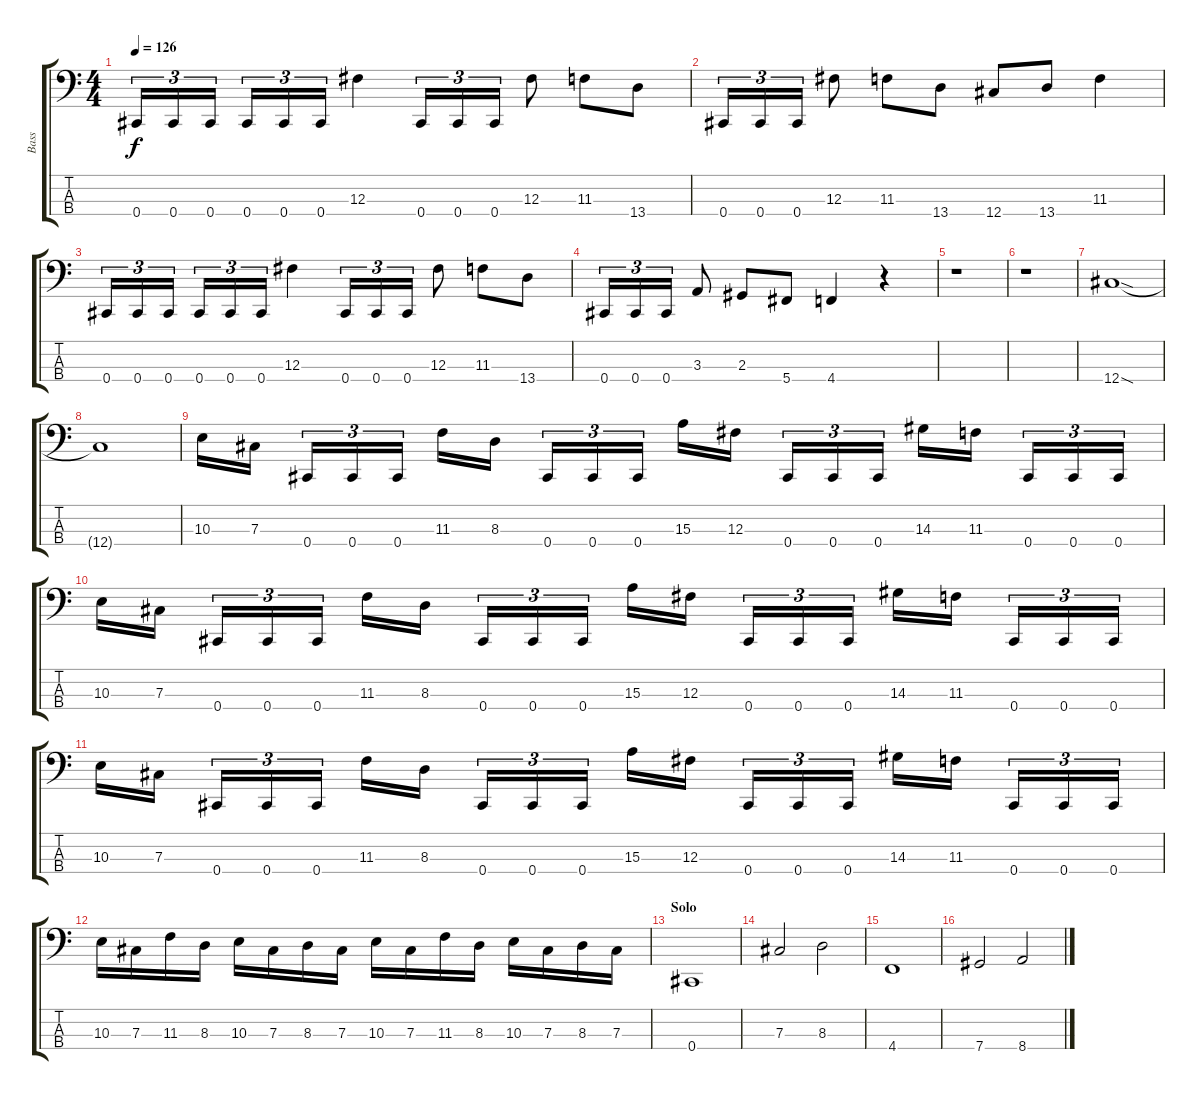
\track ("Bass" "Bass") {instrument electricbassfinger}
\staff {score tabs}
\tuning (E2 B1 Gb1 Db1) {hide}
\ts (4 4)
\tempo 126
\clef f4
\ks c
0.4.16{tu (3 2) dy f} 0.4.16{tu (3 2)} 0.4.16{tu (3 2)} 0.4.16{tu (3 2)} 0.4.16{tu (3 2)} 0.4.16{tu (3 2)} 12.3.4 0.4.16{tu (3 2)} 0.4.16{tu (3 2)} 0.4.16{tu (3 2)} 12.3.8 11.3.8 13.4.8 |
0.4.16{tu (3 2)} 0.4.16{tu (3 2)} 0.4.16{tu (3 2)} 12.3.8 11.3.8 13.4.8 12.4.8 13.4.8 11.3.4 |
0.4.16{tu (3 2)} 0.4.16{tu (3 2)} 0.4.16{tu (3 2)} 0.4.16{tu (3 2)} 0.4.16{tu (3 2)} 0.4.16{tu (3 2)} 12.3.4 0.4.16{tu (3 2)} 0.4.16{tu (3 2)} 0.4.16{tu (3 2)} 12.3.8 11.3.8 13.4.8 |
0.4.16{tu (3 2)} 0.4.16{tu (3 2)} 0.4.16{tu (3 2)} 3.3.8 2.3.8 5.4.8 4.4.4 r.4 |
\section ("" "")
r.1 |
r.1 |
12.4{sod}.1 |
12.4{t}.1 |
10.3.16 7.3.16 0.4.16{tu (3 2)} 0.4.16{tu (3 2)} 0.4.16{tu (3 2)} 11.3.16 8.3.16 0.4.16{tu (3 2)} 0.4.16{tu (3 2)} 0.4.16{tu (3 2)} 15.3.16 12.3.16 0.4.16{tu (3 2)} 0.4.16{tu (3 2)} 0.4.16{tu (3 2)} 14.3.16 11.3.16 0.4.16{tu (3 2)} 0.4.16{tu (3 2)} 0.4.16{tu (3 2)} |
10.3.16 7.3.16 0.4.16{tu (3 2)} 0.4.16{tu (3 2)} 0.4.16{tu (3 2)} 11.3.16 8.3.16 0.4.16{tu (3 2)} 0.4.16{tu (3 2)} 0.4.16{tu (3 2)} 15.3.16 12.3.16 0.4.16{tu (3 2)} 0.4.16{tu (3 2)} 0.4.16{tu (3 2)} 14.3.16 11.3.16 0.4.16{tu (3 2)} 0.4.16{tu (3 2)} 0.4.16{tu (3 2)} |
10.3.16 7.3.16 0.4.16{tu (3 2)} 0.4.16{tu (3 2)} 0.4.16{tu (3 2)} 11.3.16 8.3.16 0.4.16{tu (3 2)} 0.4.16{tu (3 2)} 0.4.16{tu (3 2)} 15.3.16 12.3.16 0.4.16{tu (3 2)} 0.4.16{tu (3 2)} 0.4.16{tu (3 2)} 14.3.16 11.3.16 0.4.16{tu (3 2)} 0.4.16{tu (3 2)} 0.4.16{tu (3 2)} |
10.3.16 7.3.16 11.3.16 8.3.16 10.3.16 7.3.16 8.3.16 7.3.16 10.3.16 7.3.16 11.3.16 8.3.16 10.3.16 7.3.16 8.3.16 7.3.16 |
\section ("" "Solo")
0.4.1 |
7.3.2 8.3.2 |
4.4.1 |
7.4.2 8.4.2
